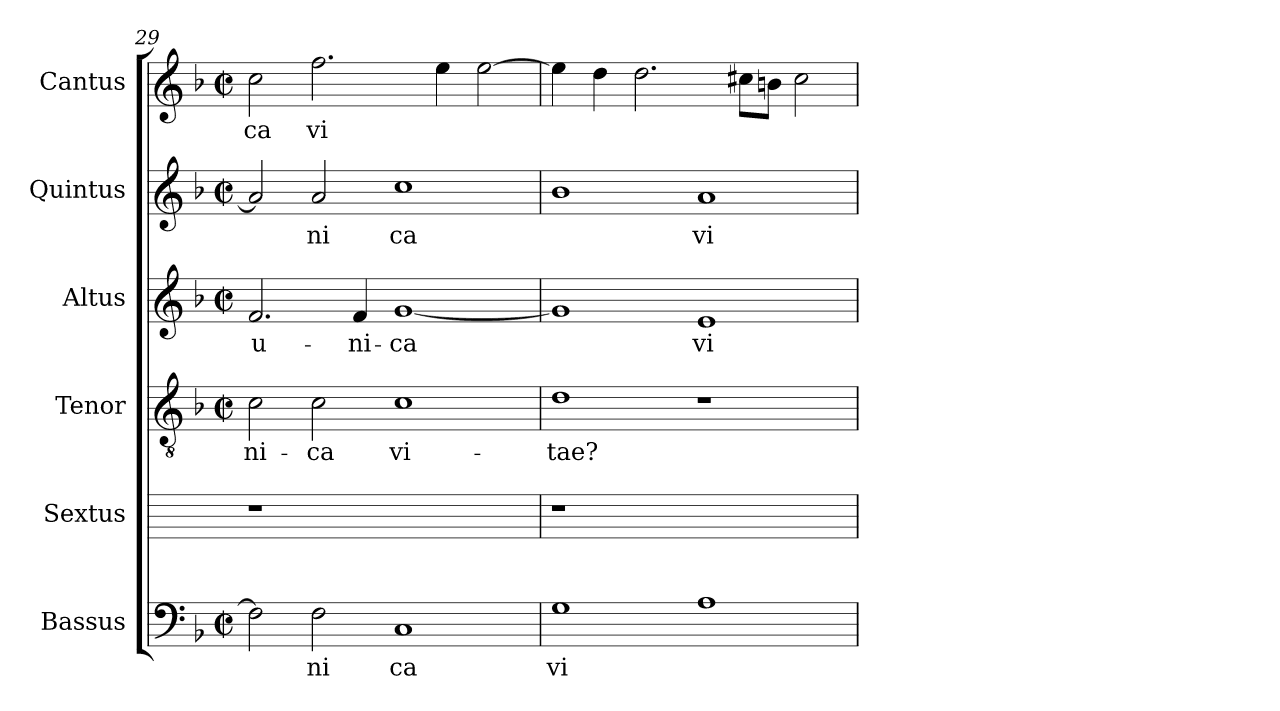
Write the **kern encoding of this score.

**kern	**text	**kern	**kern	**text	**kern	**text	**kern	**text	**kern	**text
*part6	*part6	*part5	*part4	*part4	*part3	*part3	*part2	*part2	*part1	*part1
*staff6	*staff6	*staff5	*staff4	*staff4	*staff3	*staff3	*staff2	*staff2	*staff1	*staff1
*I"Bassus	*	*I"Sextus	*I"Tenor	*	*I"Altus	*	*I"Quintus	*	*I"Cantus	*
*I'Bassus	*	*	*I'Tenor	*	*I'Altus	*	*I'Quintus	*	*I'Cantus	*
*clefF4	*	*	*clefGv2	*	*clefG2	*	*clefG2	*	*clefG2	*
*k[b-]	*	*	*k[b-]	*	*k[b-]	*	*k[b-]	*	*k[b-]	*
*F:	*	*	*F:	*	*F:	*	*F:	*	*F:	*
*M2/2	*	*	*M2/2	*	*M2/2	*	*M2/2	*	*M2/2	*
*met(c|)	*	*	*met(c|)	*	*met(c|)	*	*met(c|)	*	*met(c|)	*
=29	=29	=29	=29	=29	=29	=29	=29	=29	=29	=29
!	!	!	!	!LO:LY:b:cj	!	!LO:LY:b:cj	!	!	!	!LO:LY:b:cj
2F\]	.	1r	2c\	-ni-	2.f/	u-	2a/]	.	2cc\	ca
!	!LO:LY:b:cj	!	!	!LO:LY:b:cj	!	!	!	!LO:LY:b:cj	!	!LO:LY:b:cj
2F\	ni	.	2c\	-ca	.	.	2a/	ni	2.ff\	vi
!	!	!	!	!	!	!LO:LY:b:cj	!	!	!	!
.	.	.	.	.	4f/	-ni-	.	.	.	.
!	!LO:LY:b:cj	!	!	!LO:LY:b:cj	!	!LO:LY:b:cj	!	!LO:LY:b:cj	!	!
1C	ca	1ryy	1c	vi-	[<1g	-ca	1cc	ca	.	.
.	.	.	.	.	.	.	.	.	4ee\	.
.	.	.	.	.	.	.	.	.	[>2ee\	.
=30	=30	=30	=30	=30	=30	=30	=30	=30	=30	=30
!	!LO:LY:b:cj	!	!	!LO:LY:b:cj	!	!	!	!	!	!
1G	vi	1r	1d	-tae?	1g]	.	1b-	.	4ee\]	.
.	.	.	.	.	.	.	.	.	4dd\	.
.	.	.	.	.	.	.	.	.	2.dd\	.
!	!	!	!	!	!	!LO:LY:b:cj	!	!LO:LY:b:cj	!	!
1A	.	1ryy	1r	.	1e	vi-	1a	vi	.	.
.	.	.	.	.	.	.	.	.	8cc#\L	.
.	.	.	.	.	.	.	.	.	8b\J	.
.	.	.	.	.	.	.	.	.	2cc#\	.
=	=	=	=	=	=	=	=	=	=	=
*-	*-	*-	*-	*-	*-	*-	*-	*-	*-	*-
